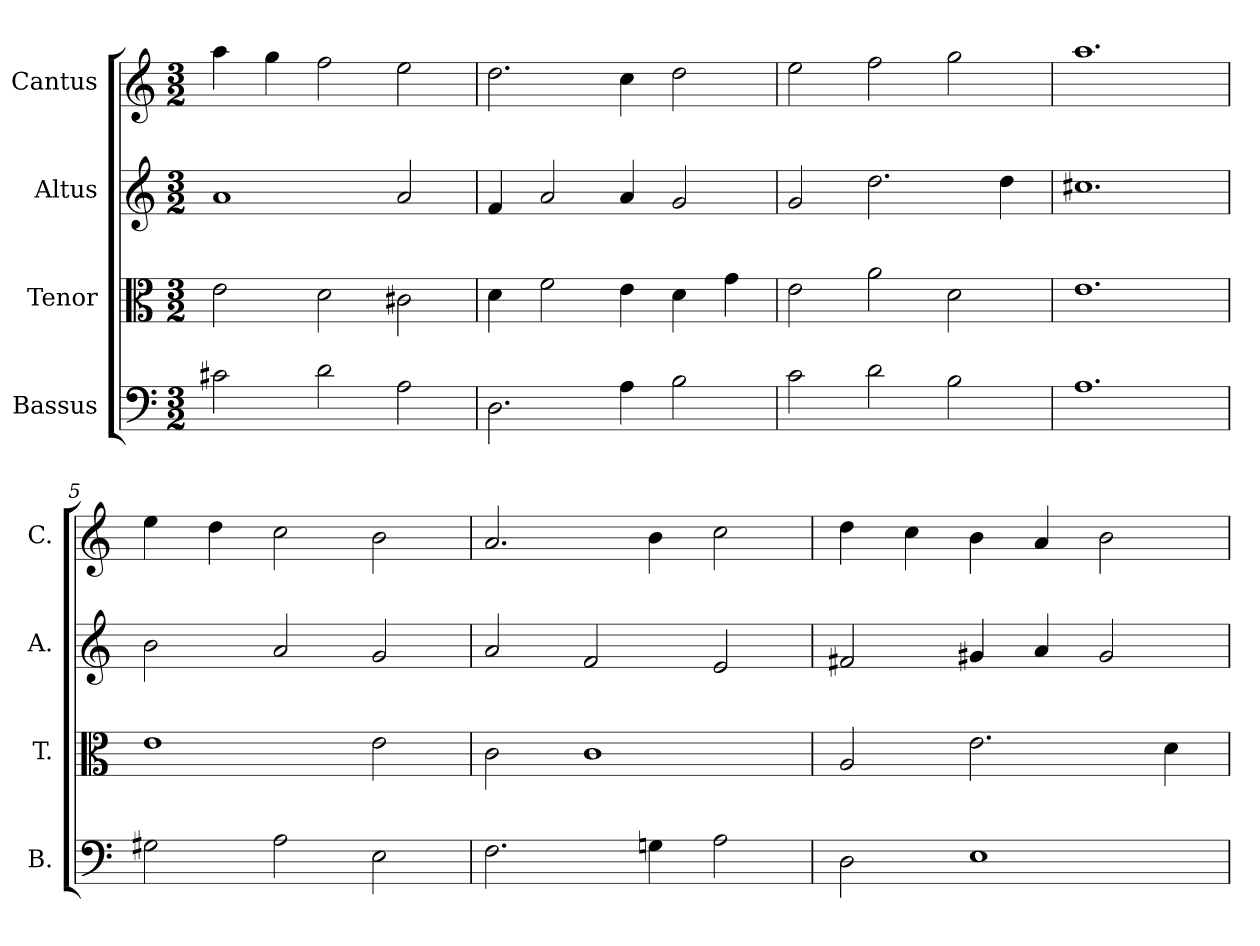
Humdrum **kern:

**kern	**kern	**kern	**kern
*part4	*part3	*part2	*part1
*staff4	*staff3	*staff2	*staff1
*I"Bassus	*I"Tenor	*I"Altus	*I"Cantus
*I'B.	*I'T.	*I'A.	*I'C.
*clefF4	*clefC3	*clefG2	*clefG2
*k[]	*k[]	*k[]	*k[]
*M3/2	*M3/2	*M3/2	*M3/2
=1	=1	=1	=1
2c#X\	2e\	1a	4aa\
.	.	.	4gg\
2d\	2d\	.	2ff\
2A\	2c#X\	2a/	2ee\
=2	=2	=2	=2
2.D\	4d\	4f/	2.dd\
.	2f\	2a/	.
4A\	4e\	4a/	4cc\
2B\	4d\	2g/	2dd\
.	4g\	.	.
=3	=3	=3	=3
2c\	2e\	2g/	2ee\
2d\	2a\	2.dd\	2ff\
2B\	2d\	.	2gg\
.	.	4dd\	.
=4	=4	=4	=4
1.A	1.e	1.cc#X	1.aa
=5	=5	=5	=5
2G#X\	1e	2b\	4ee\
.	.	.	4dd\
2A\	.	2a/	2cc\
2E\	2e\	2g/	2b\
=6	=6	=6	=6
2.F\	2c\	2a/	2.a/
.	1c	2f/	.
4Gn\	.	.	4b\
2A\	.	2e/	2cc\
=7	=7	=7	=7
2D\	2A/	2f#X/	4dd\
.	.	.	4cc\
1E	2.e\	4g#X/	4b\
.	.	4a/	4a/
.	.	2g#/	2b\
.	4d\	.	.
=	=	=	=
*-	*-	*-	*-
